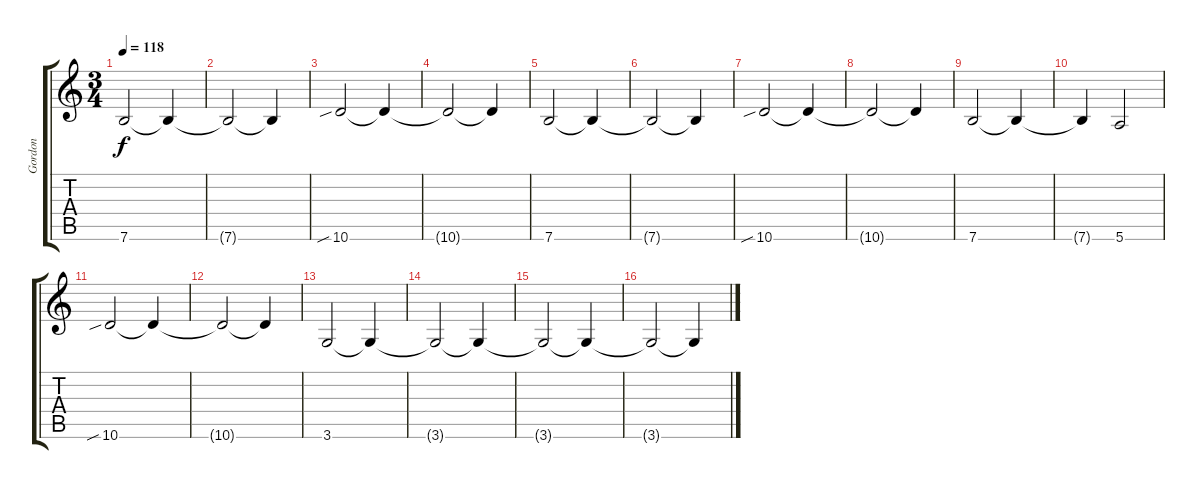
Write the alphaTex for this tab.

\track ("Gordon" "Gordon") {instrument electricbassfinger}
\staff {score tabs}
\tuning (E4 B3 G3 D3 A2 E2) {hide}
\ts (3 4)
\tempo 118
\clef g2
\ks c
7.6.2{dy f} 7.6{t}.4 |
7.6{t}.2 7.6{t}.4 |
10.6{sib}.2 10.6{t}.4 |
10.6{t}.2 10.6{t}.4 |
7.6.2 7.6{t}.4 |
7.6{t}.2 7.6{t}.4 |
10.6{sib}.2 10.6{t}.4 |
10.6{t}.2 10.6{t}.4 |
7.6.2 7.6{t}.4 |
7.6{t}.4 5.6.2 |
10.6{sib}.2 10.6{t}.4 |
10.6{t}.2 10.6{t}.4 |
3.6.2 3.6{t}.4 |
3.6{t}.2 3.6{t}.4 |
3.6{t}.2 3.6{t}.4 |
3.6{t}.2 3.6{t}.4
